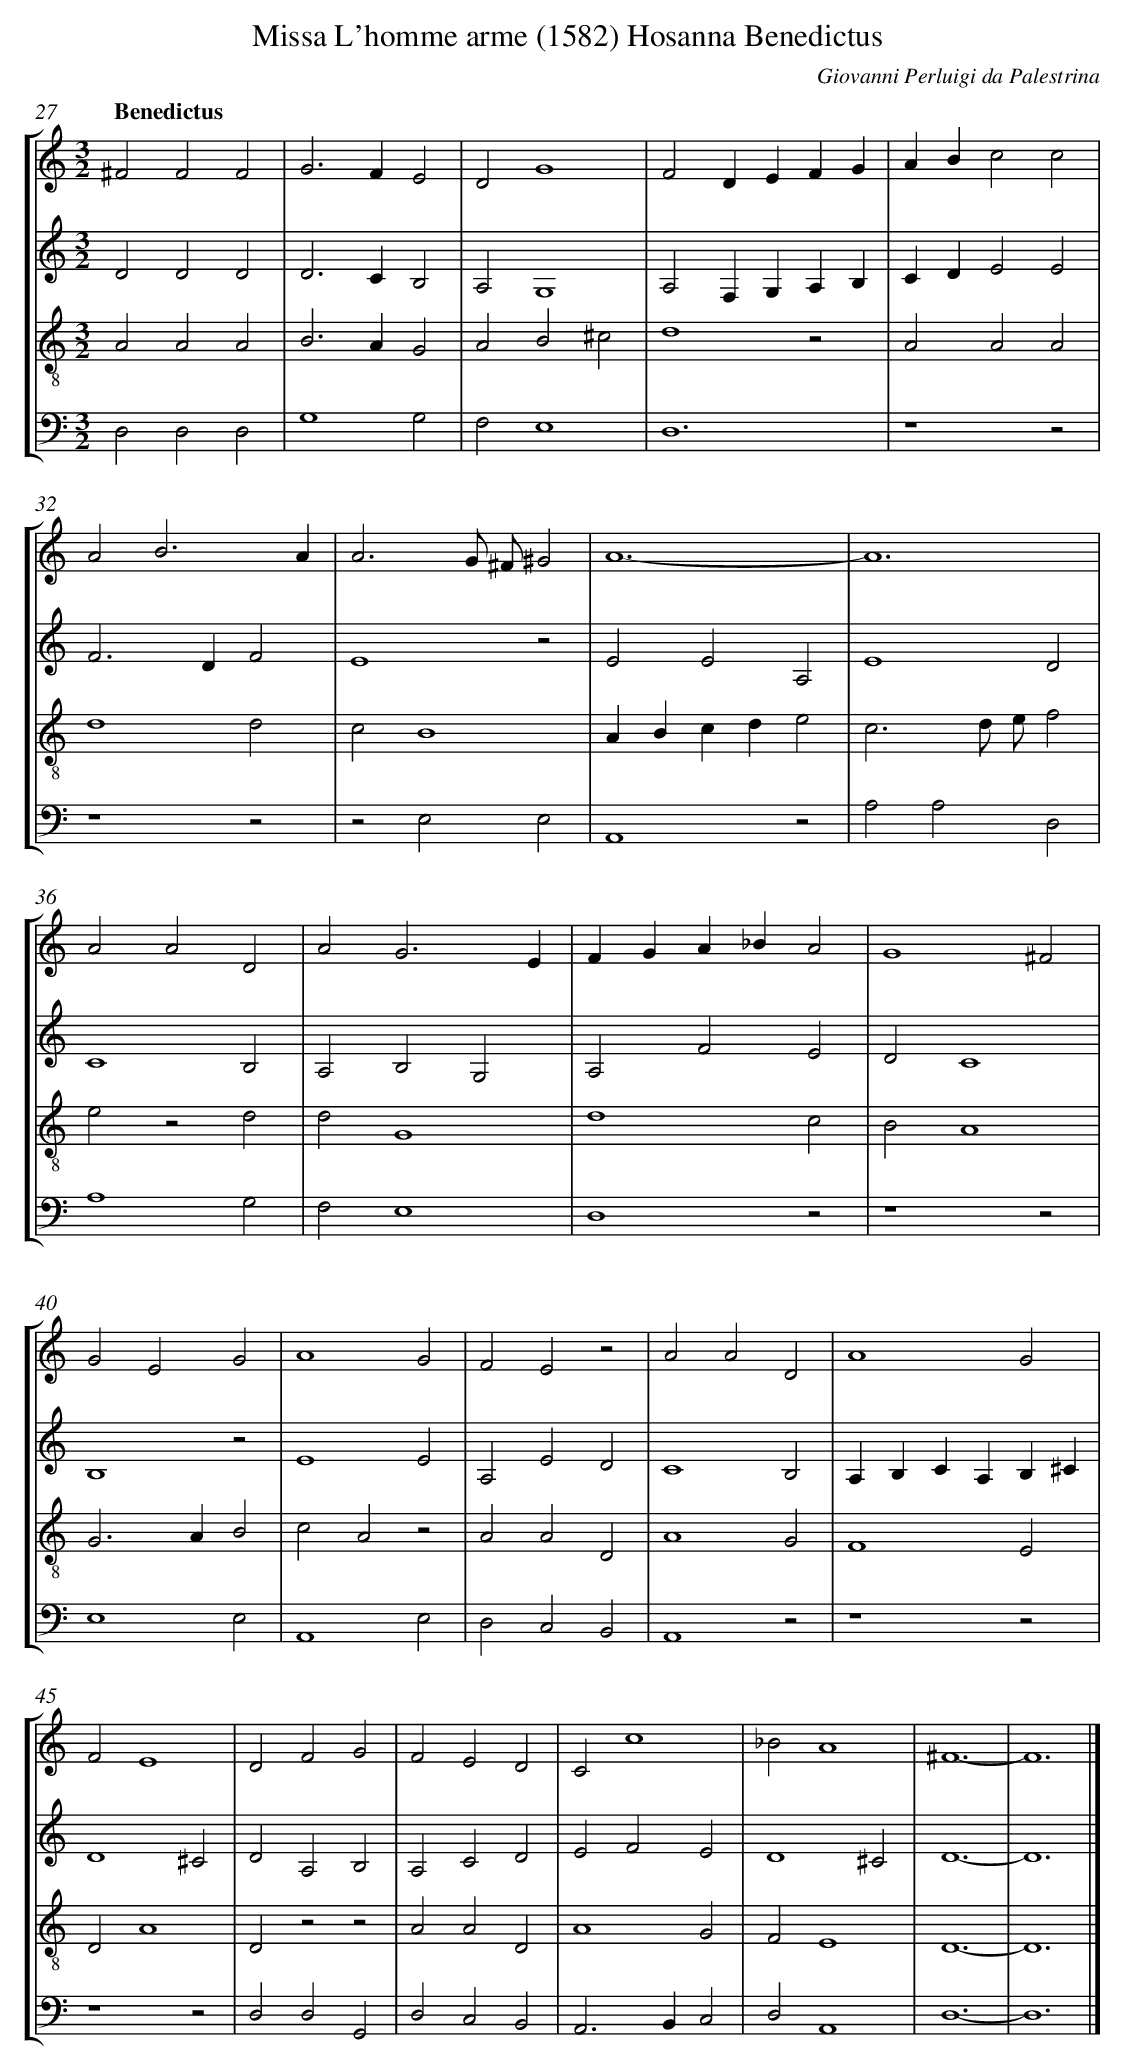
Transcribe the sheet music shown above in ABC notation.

X:1
T: Missa L'homme arme (1582) Hosanna Benedictus
C: Giovanni Perluigi da Palestrina
L: 1/4
M: 3/2
Q: "Benedictus"
%%staves [1 2 3 4]
V: 1 clef=treble
V: 2 clef=treble
V: 3 clef=treble-8
V: 4 clef=bass
K: C
[V:1] ^F2F2F2 |
[V:2] D2D2D2 |
[V:3] A2A2A2 |
[V:4] D,2D,2D,2 |
[V:1] G2>F2E2 |
[V:2] D2>C2B,2 |
[V:3] B2>A2G2 |
[V:4] G,4G,2 |
[V:1] D2G4 |
[V:2] A,2G,4 |
[V:3] A2B2^c2 |
[V:4] F,2E,4 |
[V:1] F2DEFG |
[V:2] A,2F,G,A,B, |
[V:3] d4z2 |
[V:4] D,6 |
[V:1] ABc2c2 |
[V:2] CDE2E2 |
[V:3] A2A2A2 |
[V:4] z4z2 |
[V:1] A2B3A |
[V:2] F2>D2F2 |
[V:3] d4d2 |
[V:4] z4z2 |
[V:1] A3G/ ^F/^G2 |
[V:2] E4z2 |
[V:3] c2B4 |
[V:4] z2E,2E,2 |
[V:1] A6- |
[V:2] E2E2A,2 |
[V:3] ABcde2 |
[V:4] A,,4z2 |
[V:1] A6 |
[V:2] E4D2 |
[V:3] c3d/ e/f2 |
[V:4] A,2A,2D,2 |
[V:1] A2A2D2 |
[V:2] C4B,2 |
[V:3] e2z2d2 |
[V:4] A,4G,2 |
[V:1] A2G3E |
[V:2] A,2B,2G,2 |
[V:3] d2G4 |
[V:4] F,2E,4 |
[V:1] FGA_BA2 |
[V:2] A,2F2E2 |
[V:3] d4c2 |
[V:4] D,4z2 |
[V:1] G4^F2 |
[V:2] D2C4 |
[V:3] B2A4 |
[V:4] z4z2 |
[V:1] G2E2G2 |
[V:2] B,4z2 |
[V:3] G2>A2B2 |
[V:4] E,4E,2 |
[V:1] A4G2 |
[V:2] E4E2 |
[V:3] c2A2z2 |
[V:4] A,,4E,2 |
[V:1] F2E2z2 |
[V:2] A,2E2D2 |
[V:3] A2A2D2 |
[V:4] D,2C,2B,,2 |
[V:1] A2A2D2 |
[V:2] C4B,2 |
[V:3] A4G2 |
[V:4] A,,4z2 |
[V:1] A4G2 |
[V:2] A,B,CA,B,^C |
[V:3] F4E2 |
[V:4] z4z2 |
[V:1] F2E4 |
[V:2] D4^C2 |
[V:3] D2A4 |
[V:4] z4z2 |
[V:1] D2F2G2 |
[V:2] D2A,2B,2 |
[V:3] D2z2z2 |
[V:4] D,2D,2G,,2 |
[V:1] F2E2D2 |
[V:2] A,2C2D2 |
[V:3] A2A2D2 |
[V:4] D,2C,2B,,2 |
[V:1] C2c4 |
[V:2] E2F2E2 |
[V:3] A4G2 |
[V:4] A,,2>B,,2C,2 |
[V:1] _B2A4 |
[V:2] D4^C2 |
[V:3] F2E4 |
[V:4] D,2A,,4 |
[V:1] ^F6- |
[V:2] D6- |
[V:3] D6- |
[V:4] D,6- |
[V:1] F6 |]
[V:2] D6 |]
[V:3] D6 |]
[V:4] D,6 |]
